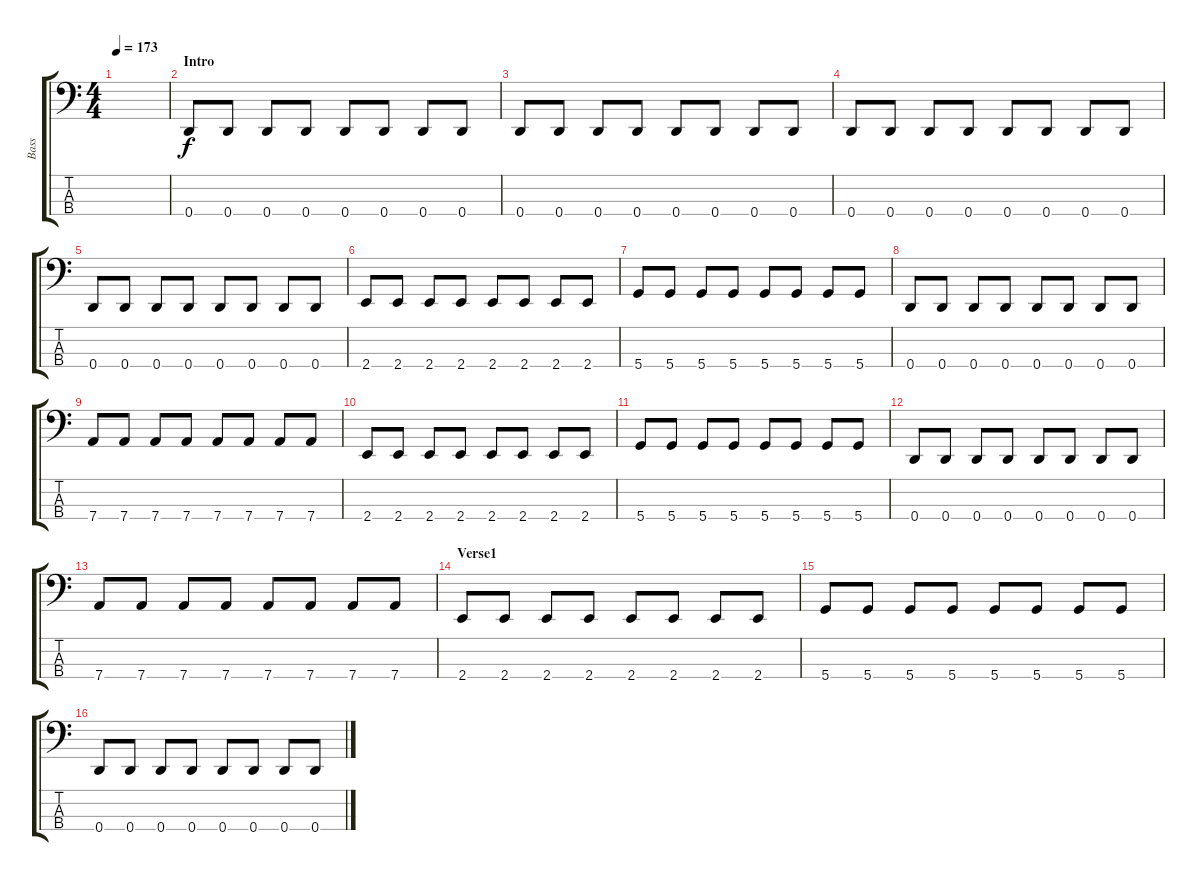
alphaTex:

\track ("Bass" "Bass") {instrument electricbasspick}
\staff {score tabs}
\tuning (G2 D2 A1 D1) {hide}
\ts (4 4)
\tempo 173
\clef f4
\ks c
|
\section ("" "Intro")
0.4.8{volume 8 instrument electricbassfinger} 0.4.8 0.4.8 0.4.8 0.4.8 0.4.8 0.4.8 0.4.8 |
0.4.8 0.4.8 0.4.8 0.4.8 0.4.8 0.4.8 0.4.8 0.4.8 |
0.4.8 0.4.8 0.4.8 0.4.8 0.4.8 0.4.8 0.4.8 0.4.8 |
0.4.8 0.4.8 0.4.8 0.4.8 0.4.8 0.4.8 0.4.8 0.4.8 |
2.4.8{volume 10 instrument electricbasspick} 2.4.8 2.4.8 2.4.8 2.4.8 2.4.8 2.4.8 2.4.8 |
5.4.8 5.4.8 5.4.8 5.4.8 5.4.8 5.4.8 5.4.8 5.4.8 |
0.4.8 0.4.8 0.4.8 0.4.8 0.4.8 0.4.8 0.4.8 0.4.8 |
7.4.8 7.4.8 7.4.8 7.4.8 7.4.8 7.4.8 7.4.8 7.4.8 |
2.4.8 2.4.8 2.4.8 2.4.8 2.4.8 2.4.8 2.4.8 2.4.8 |
5.4.8 5.4.8 5.4.8 5.4.8 5.4.8 5.4.8 5.4.8 5.4.8 |
0.4.8 0.4.8 0.4.8 0.4.8 0.4.8 0.4.8 0.4.8 0.4.8 |
7.4.8 7.4.8 7.4.8 7.4.8 7.4.8 7.4.8 7.4.8 7.4.8 |
\section ("" "Verse1")
2.4.8{volume 7} 2.4.8 2.4.8 2.4.8 2.4.8 2.4.8 2.4.8 2.4.8 |
5.4.8 5.4.8 5.4.8 5.4.8 5.4.8 5.4.8 5.4.8 5.4.8 |
0.4.8 0.4.8 0.4.8 0.4.8 0.4.8 0.4.8 0.4.8 0.4{ss}.8
